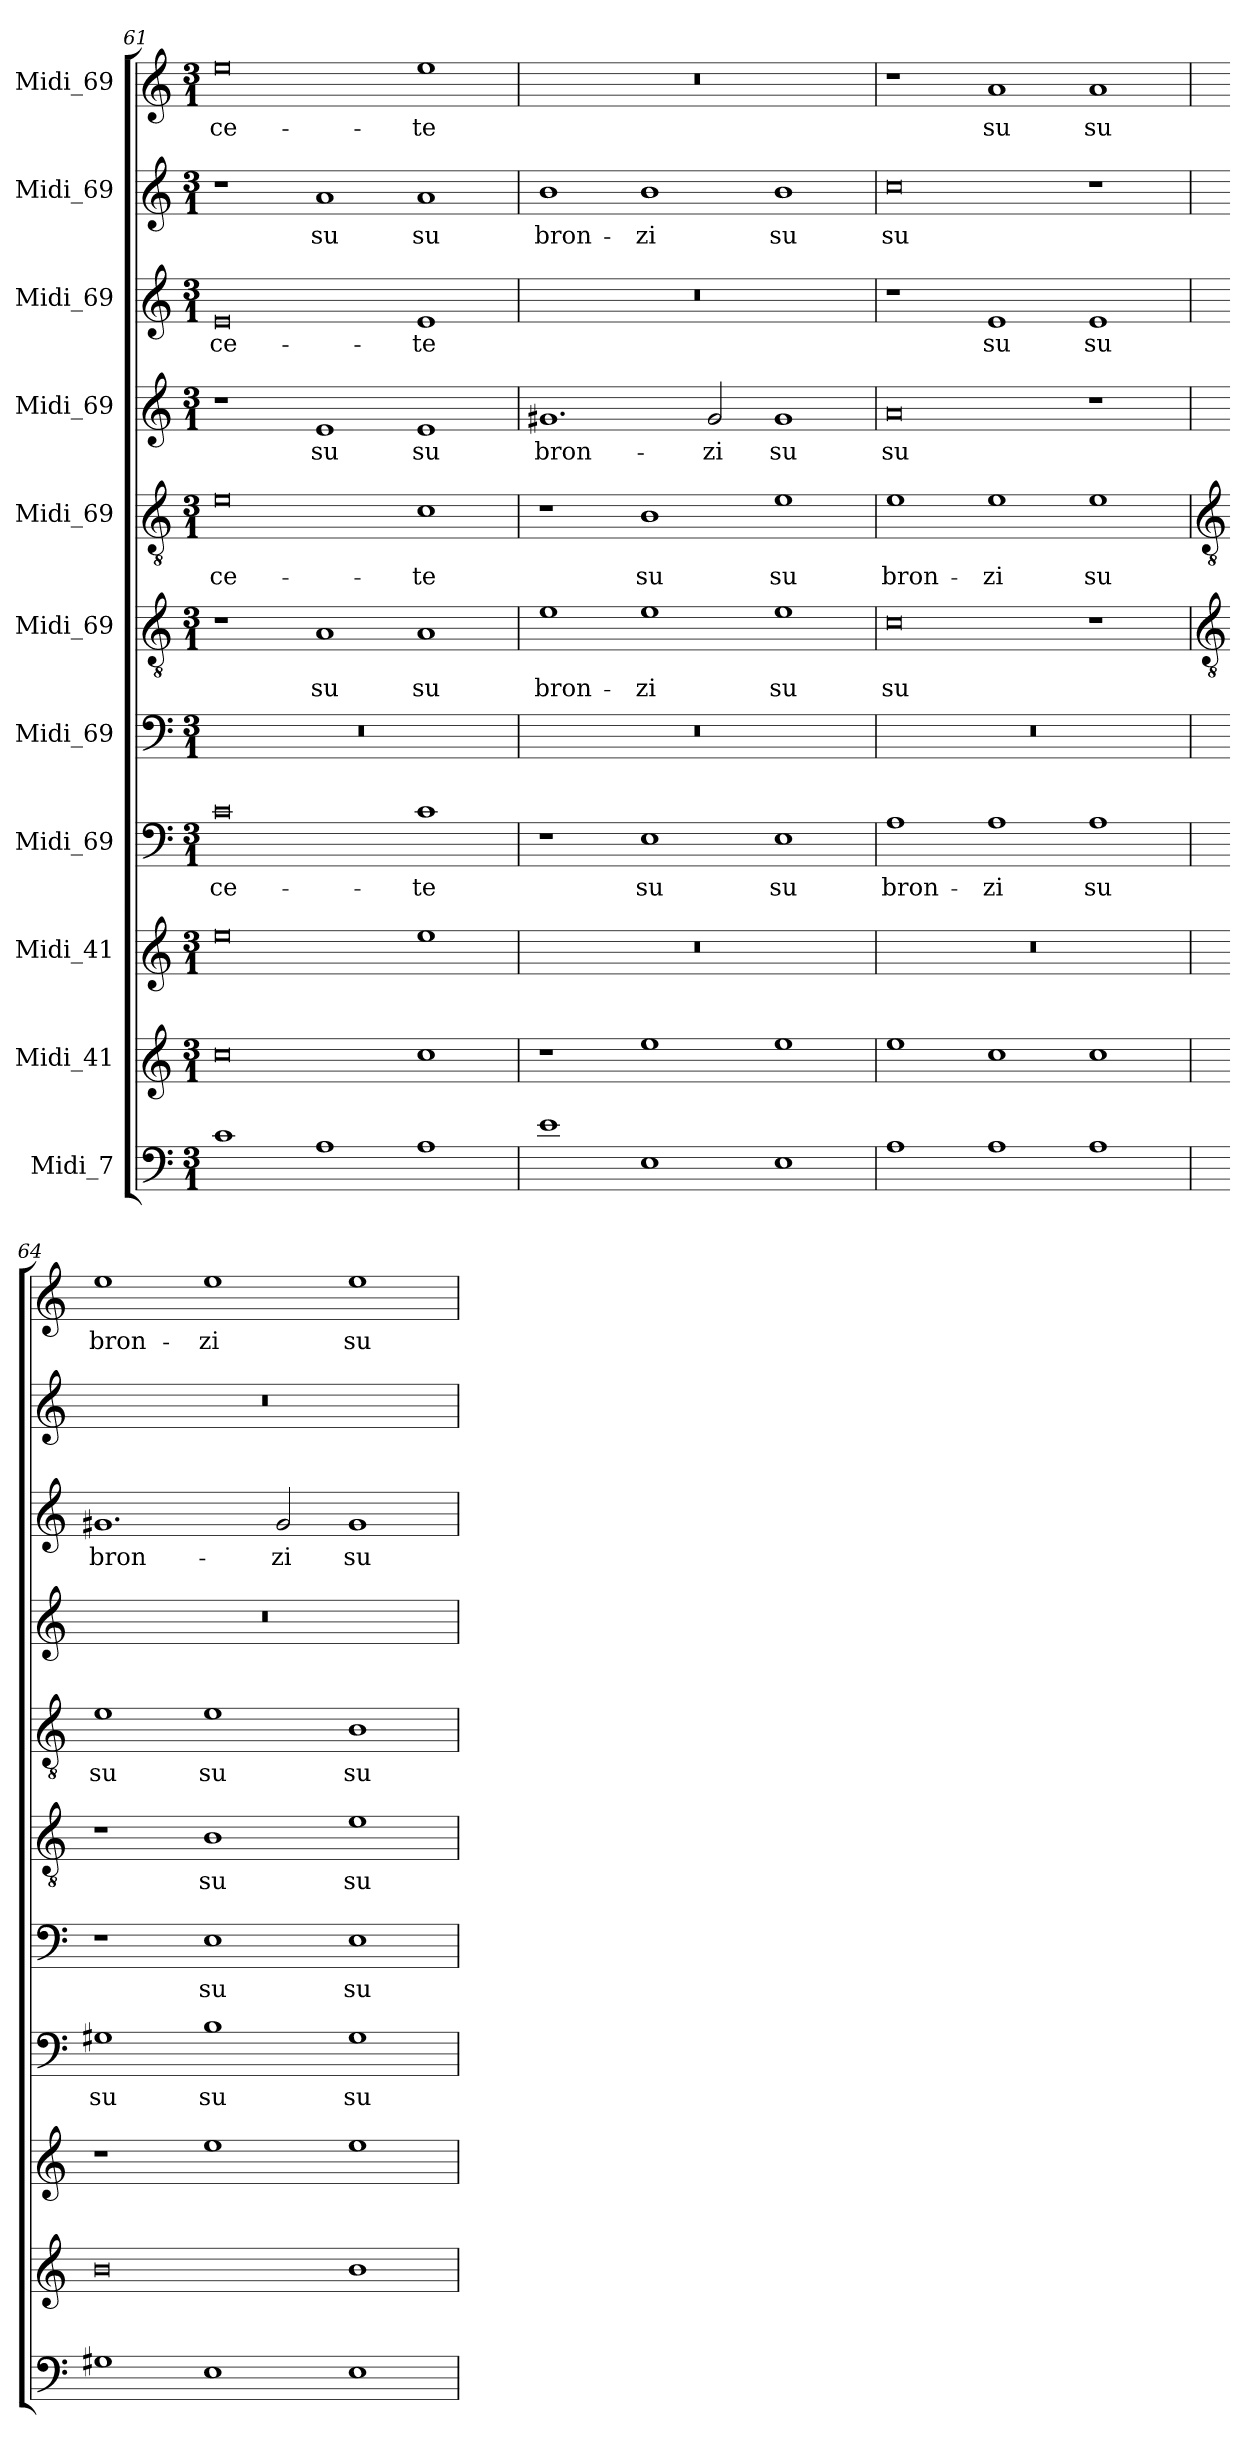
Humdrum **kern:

**kern	**kern	**kern	**kern	**text	**kern	**text	**kern	**text	**kern	**text	**kern	**text	**kern	**text	**kern	**text	**kern	**text
*part11	*part10	*part9	*part8	*part8	*part7	*part7	*part6	*part6	*part5	*part5	*part4	*part4	*part3	*part3	*part2	*part2	*part1	*part1
*staff11	*staff10	*staff9	*staff8	*staff8	*staff7	*staff7	*staff6	*staff6	*staff5	*staff5	*staff4	*staff4	*staff3	*staff3	*staff2	*staff2	*staff1	*staff1
*I"Midi_7	*I"Midi_41	*I"Midi_41	*I"Midi_69	*	*I"Midi_69	*	*I"Midi_69	*	*I"Midi_69	*	*I"Midi_69	*	*I"Midi_69	*	*I"Midi_69	*	*I"Midi_69	*
*clefF4	*clefG2	*clefG2	*clefF4	*	*clefF4	*	*clefGv2	*	*clefGv2	*	*clefG2	*	*clefG2	*	*clefG2	*	*clefG2	*
*k[]	*k[]	*k[]	*k[]	*	*k[]	*	*k[]	*	*k[]	*	*k[]	*	*k[]	*	*k[]	*	*k[]	*
*C:	*C:	*C:	*C:	*	*C:	*	*C:	*	*C:	*	*C:	*	*C:	*	*C:	*	*C:	*
*M3/1	*M3/1	*M3/1	*M3/1	*	*M3/1	*	*M3/1	*	*M3/1	*	*M3/1	*	*M3/1	*	*M3/1	*	*M3/1	*
=61	=61	=61	=61	=61	=61	=61	=61	=61	=61	=61	=61	=61	=61	=61	=61	=61	=61	=61
!	!	!	!	!LO:LY:b	!LO:N:vis=0	!	!	!	!	!LO:LY:b	!	!	!	!LO:LY:b	!	!	!	!LO:LY:b
1c	0cc	0ee	0c	-ce-	0.r	.	1r	.	0e	-ce-	1r	.	0e	-ce-	1r	.	0ee	-ce-
!	!	!	!	!	!	!	!	!LO:LY:b	!	!	!	!LO:LY:b	!	!	!	!LO:LY:b	!	!
1A	.	.	.	.	.	.	1A	su	.	.	1e	su	.	.	1a	su	.	.
!	!	!	!	!LO:LY:b	!	!	!	!LO:LY:b	!	!LO:LY:b	!	!LO:LY:b	!	!LO:LY:b	!	!LO:LY:b	!	!LO:LY:b
1A	1cc	1ee	1c	-te	.	.	1A	su	1c	-te	1e	su	1e	-te	1a	su	1ee	-te
=62	=62	=62	=62	=62	=62	=62	=62	=62	=62	=62	=62	=62	=62	=62	=62	=62	=62	=62
!	!	!LO:N:vis=0	!	!	!LO:N:vis=0	!	!	!LO:LY:b	!	!	!	!LO:LY:b	!LO:N:vis=0	!	!	!LO:LY:b	!LO:N:vis=0	!
1e	1r	0.r	1r	.	0.r	.	1e	bron-	1r	.	1.g#X	bron-	0.r	.	1b	bron-	0.r	.
!	!	!	!	!LO:LY:b	!	!	!	!LO:LY:b	!	!LO:LY:b	!	!	!	!	!	!LO:LY:b	!	!
1E	1ee	.	1E	su	.	.	1e	-zi	1B	su	.	.	.	.	1b	-zi	.	.
!	!	!	!	!	!	!	!	!	!	!	!	!LO:LY:b	!	!	!	!	!	!
.	.	.	.	.	.	.	.	.	.	.	2g#	-zi	.	.	.	.	.	.
!	!	!	!	!LO:LY:b	!	!	!	!LO:LY:b	!	!LO:LY:b	!	!LO:LY:b	!	!	!	!LO:LY:b	!	!
1E	1ee	.	1E	su	.	.	1e	su	1e	su	1g#	su	.	.	1b	su	.	.
=63	=63	=63	=63	=63	=63	=63	=63	=63	=63	=63	=63	=63	=63	=63	=63	=63	=63	=63
!	!	!LO:N:vis=0	!	!LO:LY:b	!LO:N:vis=0	!	!	!LO:LY:b	!	!LO:LY:b	!	!LO:LY:b	!	!	!	!LO:LY:b	!	!
1A	1ee	0.r	1A	bron-	0.r	.	0c	su	1e	bron-	0a	su	1r	.	0cc	su	1r	.
!	!	!	!	!LO:LY:b	!	!	!	!	!	!LO:LY:b	!	!	!	!LO:LY:b	!	!	!	!LO:LY:b
1A	1cc	.	1A	-zi	.	.	.	.	1e	-zi	.	.	1e	su	.	.	1a	su
!	!	!	!	!LO:LY:b	!	!	!	!	!	!LO:LY:b	!	!	!	!LO:LY:b	!	!	!	!LO:LY:b
1A	1cc	.	1A	su	.	.	1r	.	1e	su	1r	.	1e	su	1r	.	1a	su
!!LO:LB:g=z
=64	=64	=64	=64	=64	=64	=64	=64	=64	=64	=64	=64	=64	=64	=64	=64	=64	=64	=64
*	*	*	*	*	*	*	*clefGv2	*	*clefGv2	*	*	*	*	*	*	*	*	*
!	!	!	!	!LO:LY:b	!	!	!	!	!	!LO:LY:b	!LO:N:vis=0	!	!	!LO:LY:b	!LO:N:vis=0	!	!	!LO:LY:b
1G#X	0b	1r	1G#X	su	1r	.	1r	.	1e	su	0.r	.	1.g#X	bron-	0.r	.	1ee	bron-
!	!	!	!	!LO:LY:b	!	!LO:LY:b	!	!LO:LY:b	!	!LO:LY:b	!	!	!	!	!	!	!	!LO:LY:b
1E	.	1ee	1B	su	1E	su	1B	su	1e	su	.	.	.	.	.	.	1ee	-zi
!	!	!	!	!	!	!	!	!	!	!	!	!	!	!LO:LY:b	!	!	!	!
.	.	.	.	.	.	.	.	.	.	.	.	.	2g#	-zi	.	.	.	.
!	!	!	!	!LO:LY:b	!	!LO:LY:b	!	!LO:LY:b	!	!LO:LY:b	!	!	!	!LO:LY:b	!	!	!	!LO:LY:b
1E	1b	1ee	1G#	su	1E	su	1e	su	1B	su	.	.	1g#	su	.	.	1ee	su
=	=	=	=	=	=	=	=	=	=	=	=	=	=	=	=	=	=	=
*-	*-	*-	*-	*-	*-	*-	*-	*-	*-	*-	*-	*-	*-	*-	*-	*-	*-	*-
